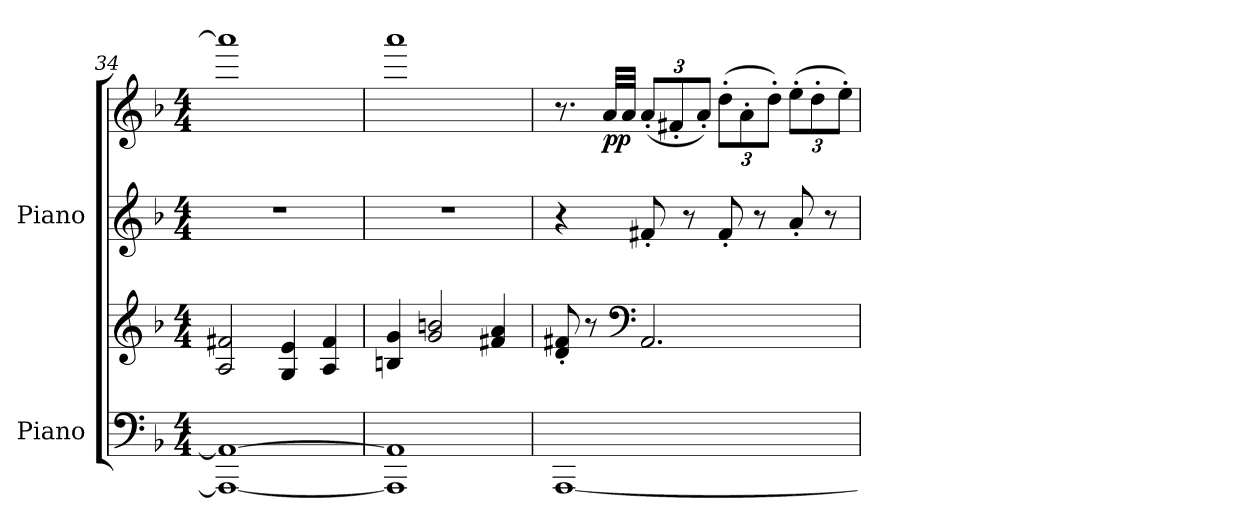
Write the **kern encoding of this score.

**kern	**kern	**kern	**kern	**dynam
*part2	*part2	*part1	*part1	*part1
*staff4	*staff3	*staff2	*staff1	*staff1/2
*I"Piano	*	*I"Piano	*	*
*I'Pno.	*	*I'Pno.	*	*
*clefF4	*clefG2	*clefG2	*clefG2	*
*k[b-]	*k[b-]	*k[b-]	*k[b-]	*
*M4/4	*M4/4	*M4/4	*M4/4	*
=34	=34	=34	=34	=34
1AAA_ 1AA_	2A/ 2f#X/	1r	1aaa]	.
.	4G/ 4e/	.	.	.
.	4A/ 4f#/	.	.	.
=35	=35	=35	=35	=35
1AAA] 1AA]	4Bn/ 4g/	1r	1aaa	.
.	2g/ 2bn/	.	.	.
.	4f#X/ 4a/	.	.	.
!!LO:LB:g=z
=36	=36	=36	=36	=36
*	*	*	*MM112	*
[1AAA	8d/' 8f#X/'	4r	8.r	.
.	8r	.	.	.
!	!	!	!	!LO:DY:b
.	.	.	32a/LLL	pp
.	.	.	32a/JJJ	.
*	*clefF4	*	*	*
*	*	*	*Xbrackettup	*
.	2.AA/	8f#X'/	(<12a'/L	.
.	.	.	12f#X'/	.
.	.	8r	.	.
.	.	.	12a'/J)	.
.	.	8f#'/	(>12dd'\L	.
.	.	.	12a'\	.
.	.	8r	.	.
.	.	.	12dd'\J)	.
.	.	8a'/	(>12ee'\L	.
.	.	.	12dd'\	.
.	.	8r	.	.
.	.	.	12ee'\J)	.
=	=	=	=	=
*-	*-	*-	*-	*-
